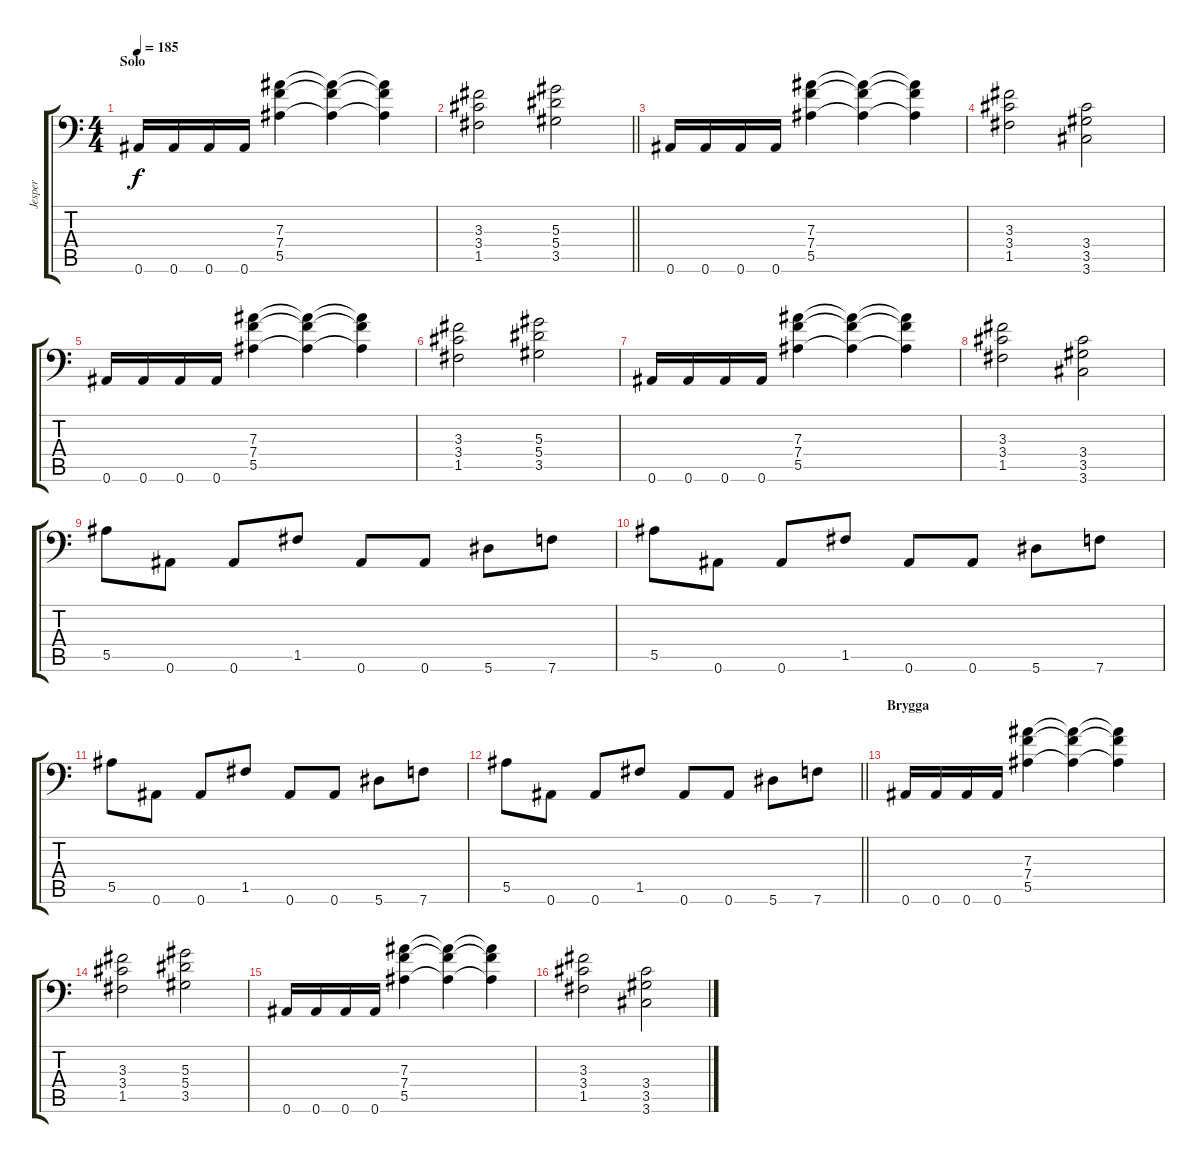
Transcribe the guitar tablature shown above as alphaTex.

\track ("Jesper" "Jesper") {instrument distortionguitar}
\staff {score tabs}
\tuning (C4 G3 Eb3 Bb2 F2 Bb1) {hide}
\ts (4 4)
\section ("" "Solo")
\tempo 185
\clef f4
\ks c
0.6.16{dy f} 0.6.16 0.6.16 0.6.16 (7.3 7.4 5.5).4 (7.3{t} 7.4{t} 5.5{t}).4 (7.3{t} 7.4{t} 5.5{t}).4 |
\barLineRight lightlight
(3.3 3.4 1.5).2 (5.3 5.4 3.5).2 |
\section ("" "")
0.6.16 0.6.16 0.6.16 0.6.16 (7.3 7.4 5.5).4 (7.3{t} 7.4{t} 5.5{t}).4 (7.3{t} 7.4{t} 5.5{t}).4 |
(3.3 3.4 1.5).2 (3.4 3.5 3.6).2 |
0.6.16 0.6.16 0.6.16 0.6.16 (7.3 7.4 5.5).4 (7.3{t} 7.4{t} 5.5{t}).4 (7.3{t} 7.4{t} 5.5{t}).4 |
(3.3 3.4 1.5).2 (5.3 5.4 3.5).2 |
0.6.16 0.6.16 0.6.16 0.6.16 (7.3 7.4 5.5).4 (7.3{t} 7.4{t} 5.5{t}).4 (7.3{t} 7.4{t} 5.5{t}).4 |
(3.3 3.4 1.5).2 (3.4 3.5 3.6).2 |
5.5.8 0.6.8 0.6.8 1.5.8 0.6.8 0.6.8 5.6.8 7.6.8 |
5.5.8 0.6.8 0.6.8 1.5.8 0.6.8 0.6.8 5.6.8 7.6.8 |
5.5.8 0.6.8 0.6.8 1.5.8 0.6.8 0.6.8 5.6.8 7.6.8 |
\barLineRight lightlight
5.5.8 0.6.8 0.6.8 1.5.8 0.6.8 0.6.8 5.6.8 7.6.8 |
\section ("" "Brygga")
0.6.16 0.6.16 0.6.16 0.6.16 (7.3 7.4 5.5).4 (7.3{t} 7.4{t} 5.5{t}).4 (7.3{t} 7.4{t} 5.5{t}).4 |
(3.3 3.4 1.5).2 (5.3 5.4 3.5).2 |
0.6.16 0.6.16 0.6.16 0.6.16 (7.3 7.4 5.5).4 (7.3{t} 7.4{t} 5.5{t}).4 (7.3{t} 7.4{t} 5.5{t}).4 |
(3.3 3.4 1.5).2 (3.4 3.5 3.6).2
